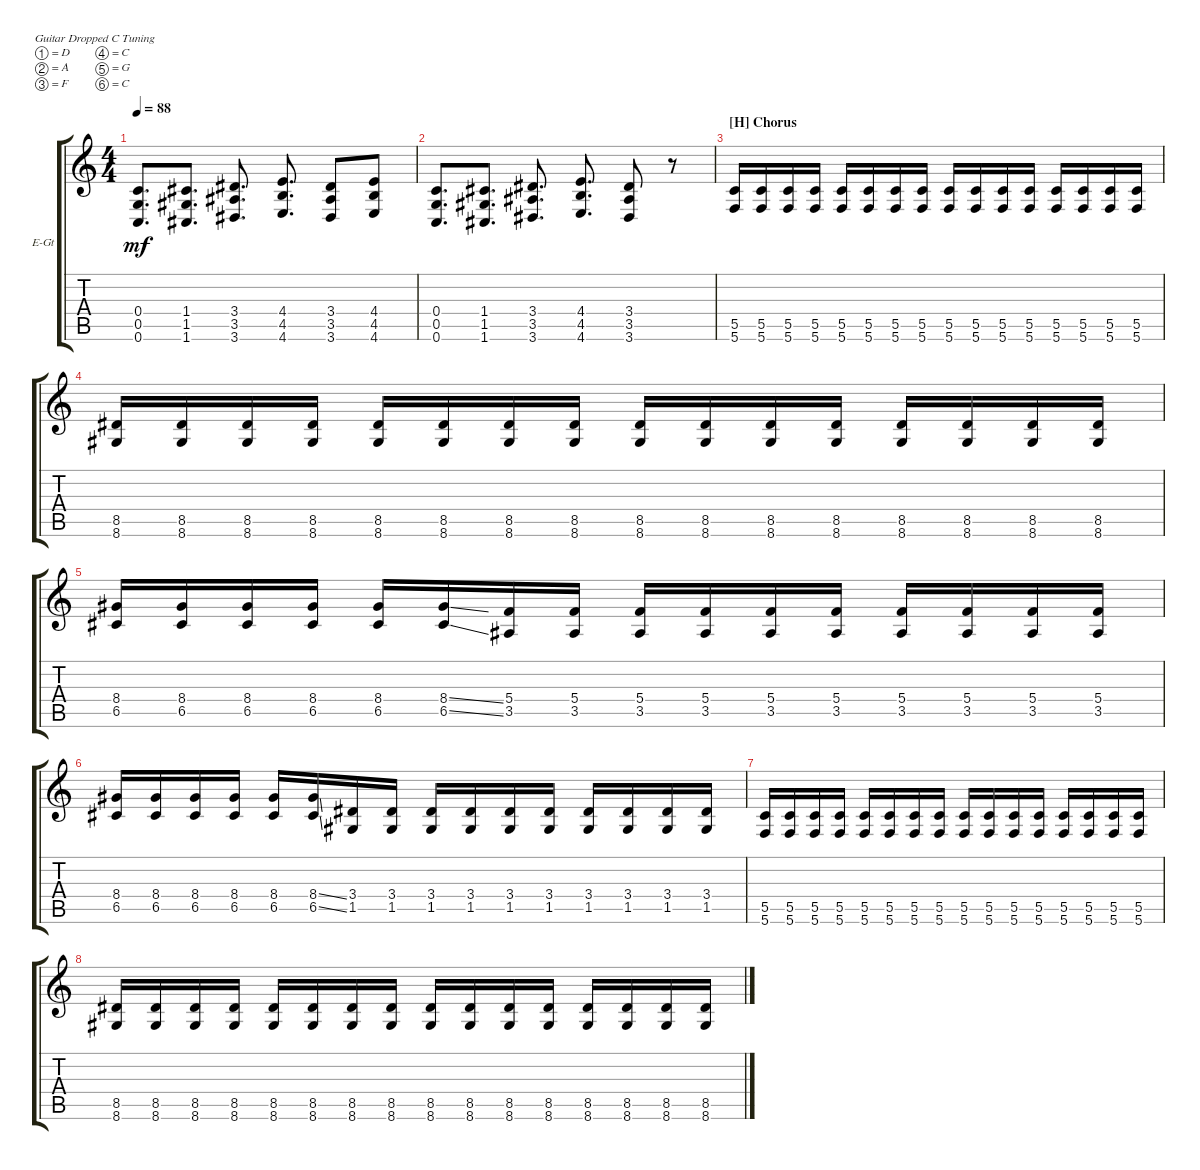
\defaultSystemsLayout 4
\bracketExtendMode groupsimilarinstruments
\firstSystemTrackNameOrientation horizontal
\otherSystemsTrackNameOrientation horizontal
\track ("Distortion Guitar 1" "E-Gt") {instrument distortionguitar}
\staff {score tabs}
\tuning (D4 A3 F3 C3 G2 C2)
\ts (4 4)
\tempo 88
\clef g2
\ks c
(0.6 0.4 0.5).8{d dy mf} (1.6 1.5 1.4).8{d} (3.6 3.4 3.5).8{d} (4.6 4.5 4.4).8{d} (3.6 3.4 3.5).8 (4.6 4.5 4.4).8 |
(0.6 0.4 0.5).8{d} (1.6 1.5 1.4).8{d} (3.6 3.4 3.5).8{d} (4.6 4.5 4.4).8{d} (3.6 3.4 3.5).8 r.8 |
\section ("H" "Chorus")
(5.5 5.6).16 (5.5 5.6).16 (5.5 5.6).16 (5.5 5.6).16 (5.5 5.6).16 (5.5 5.6).16 (5.5 5.6).16 (5.5 5.6).16 (5.5 5.6).16 (5.5 5.6).16 (5.5 5.6).16 (5.5 5.6).16 (5.5 5.6).16 (5.5 5.6).16 (5.5 5.6).16 (5.5 5.6).16 |
(8.5 8.6).16 (8.5 8.6).16 (8.5 8.6).16 (8.5 8.6).16 (8.5 8.6).16 (8.5 8.6).16 (8.5 8.6).16 (8.5 8.6).16 (8.5 8.6).16 (8.5 8.6).16 (8.5 8.6).16 (8.5 8.6).16 (8.5 8.6).16 (8.5 8.6).16 (8.5 8.6).16 (8.5 8.6).16 |
(6.5 8.4).16 (6.5 8.4).16 (6.5 8.4).16 (6.5 8.4).16 (6.5 8.4).16 (6.5{ss} 8.4{ss}).16 (3.5 5.4).16 (3.5 5.4).16 (3.5 5.4).16 (3.5 5.4).16 (3.5 5.4).16 (3.5 5.4).16 (3.5 5.4).16 (3.5 5.4).16 (3.5 5.4).16 (3.5 5.4).16 |
(6.5 8.4).16 (6.5 8.4).16 (6.5 8.4).16 (6.5 8.4).16 (6.5 8.4).16 (6.5{ss} 8.4{ss}).16 (1.5 3.4).16 (1.5 3.4).16 (1.5 3.4).16 (1.5 3.4).16 (1.5 3.4).16 (1.5 3.4).16 (1.5 3.4).16 (1.5 3.4).16 (1.5 3.4).16 (1.5 3.4).16 |
(5.5 5.6).16 (5.5 5.6).16 (5.5 5.6).16 (5.5 5.6).16 (5.5 5.6).16 (5.5 5.6).16 (5.5 5.6).16 (5.5 5.6).16 (5.5 5.6).16 (5.5 5.6).16 (5.5 5.6).16 (5.5 5.6).16 (5.5 5.6).16 (5.5 5.6).16 (5.5 5.6).16 (5.5 5.6).16 |
(8.5 8.6).16 (8.5 8.6).16 (8.5 8.6).16 (8.5 8.6).16 (8.5 8.6).16 (8.5 8.6).16 (8.5 8.6).16 (8.5 8.6).16 (8.5 8.6).16 (8.5 8.6).16 (8.5 8.6).16 (8.5 8.6).16 (8.5 8.6).16 (8.5 8.6).16 (8.5 8.6).16 (8.5 8.6).16
